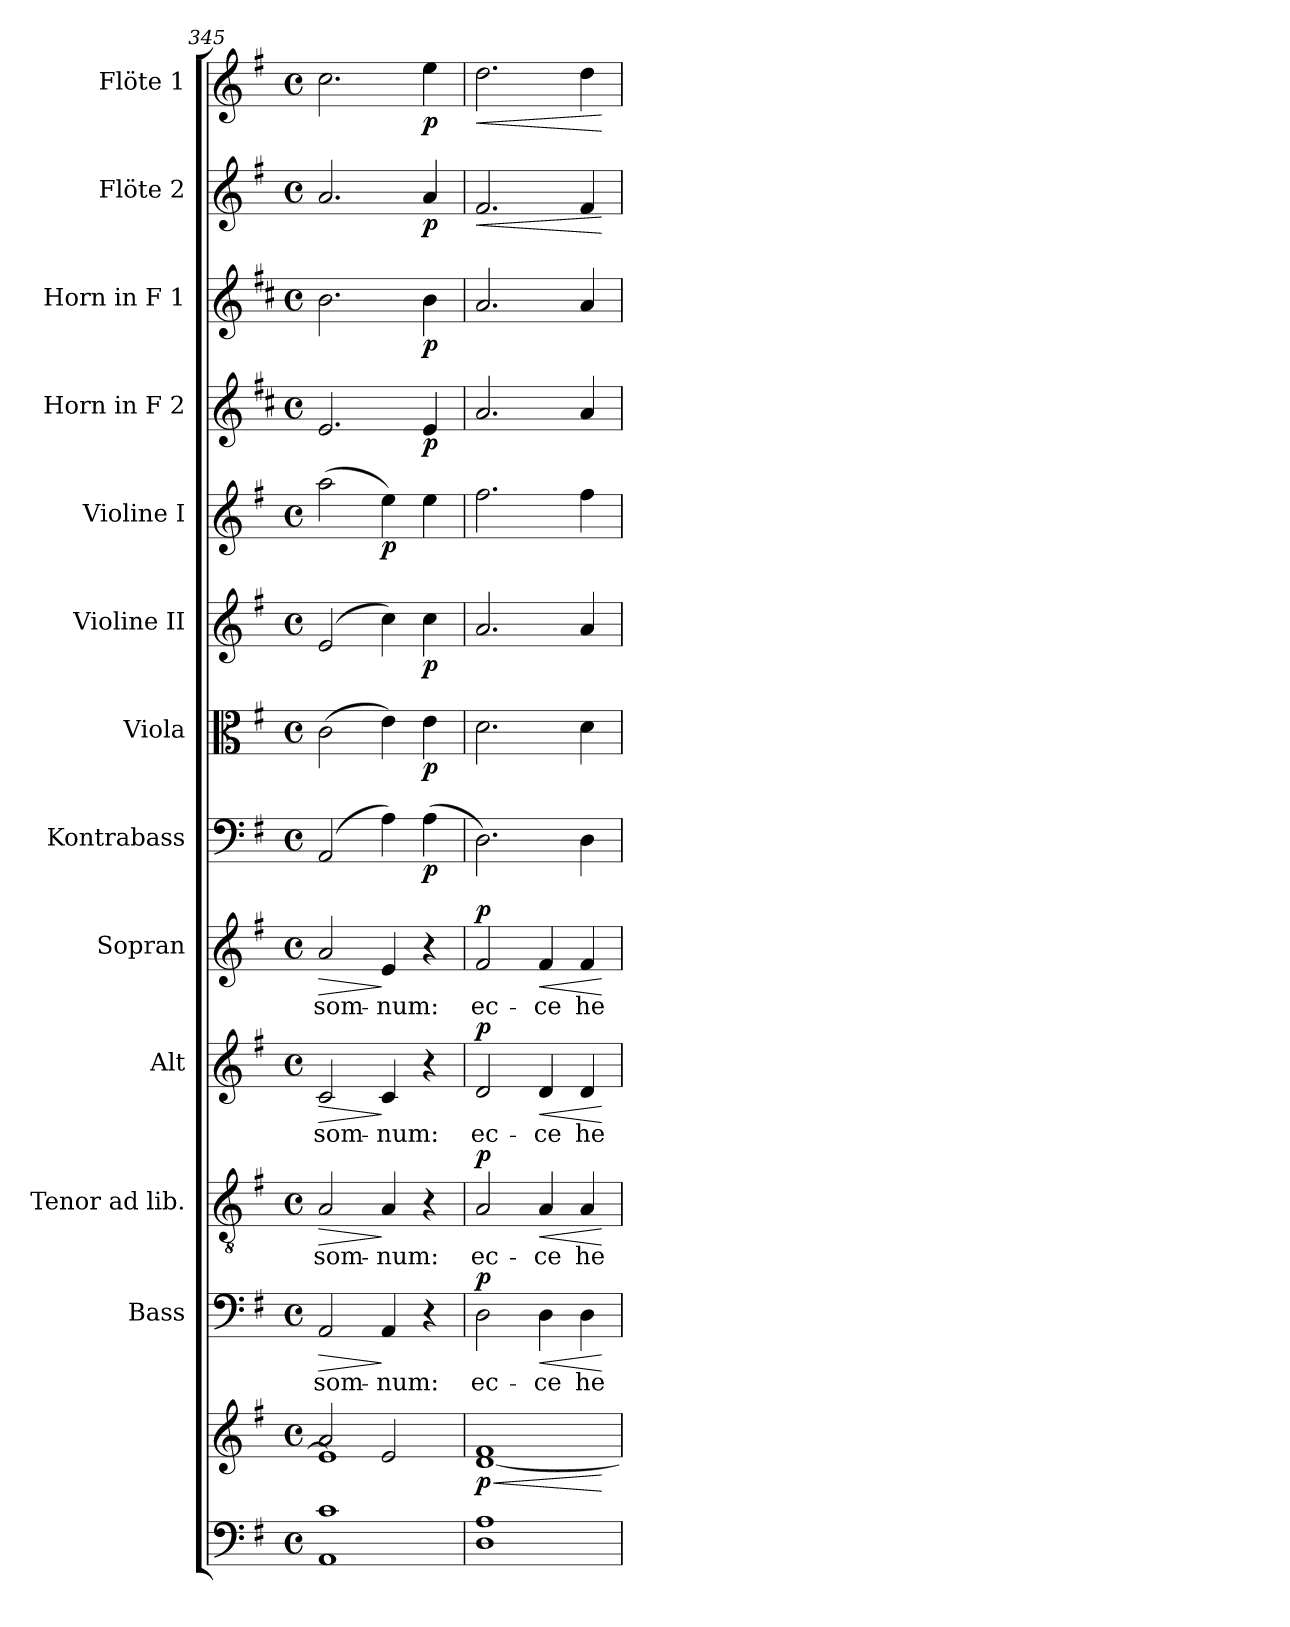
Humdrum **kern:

**kern	**kern	**dynam	**kern	**text	**dynam	**kern	**text	**dynam	**kern	**text	**dynam	**kern	**text	**dynam	**kern	**dynam	**kern	**dynam	**kern	**dynam	**kern	**dynam	**kern	**dynam	**kern	**dynam	**kern	**dynam	**kern	**dynam
*part13	*part13	*part13	*part12	*part12	*part12	*part11	*part11	*part11	*part10	*part10	*part10	*part9	*part9	*part9	*part8	*part8	*part7	*part7	*part6	*part6	*part5	*part5	*part4	*part4	*part3	*part3	*part2	*part2	*part1	*part1
*staff14	*staff13	*staff13/14	*staff12	*staff12	*staff12	*staff11	*staff11	*staff11	*staff10	*staff10	*staff10	*staff9	*staff9	*staff9	*staff8	*staff8	*staff7	*staff7	*staff6	*staff6	*staff5	*staff5	*staff4	*staff4	*staff3	*staff3	*staff2	*staff2	*staff1	*staff1
*	*	*	*I"Bass	*	*	*I"Tenor ad lib.	*	*	*I"Alt	*	*	*I"Sopran	*	*	*I"Kontrabass	*	*I"Viola	*	*I"Violine II	*	*I"Violine I	*	*I"Horn in F 2	*	*I"Horn in F 1	*	*I"Flöte 2	*	*I"Flöte 1	*
*	*	*	*I'B.	*	*	*I'T.	*	*	*I'A.	*	*	*I'S.	*	*	*I'Kb.	*	*I'Vla.	*	*I'Vl. II	*	*I'Vl. I	*	*	*	*	*	*I'Fl. 2	*	*I'Fl. 1	*
*clefF4	*clefG2	*	*clefF4	*	*	*clefGv2	*	*	*clefG2	*	*	*clefG2	*	*	*clefF4	*	*clefC3	*	*clefG2	*	*clefG2	*	*clefG2	*	*clefG2	*	*clefG2	*	*clefG2	*
*	*	*	*	*	*	*	*	*	*	*	*	*	*	*	*ITrd7c12	*	*	*	*	*	*	*	*ITrd4c7	*	*ITrd4c7	*	*	*	*	*
*k[f#]	*k[f#]	*	*k[f#]	*	*	*k[f#]	*	*	*k[f#]	*	*	*k[f#]	*	*	*k[f#]	*	*k[f#]	*	*k[f#]	*	*k[f#]	*	*k[f#]	*	*k[f#]	*	*k[f#]	*	*k[f#]	*
*G:	*G:	*	*G:	*	*	*G:	*	*	*G:	*	*	*G:	*	*	*G:	*	*G:	*	*G:	*	*G:	*	*G:	*	*G:	*	*G:	*	*G:	*
*M4/4	*M4/4	*	*M4/4	*	*	*M4/4	*	*	*M4/4	*	*	*M4/4	*	*	*M4/4	*	*M4/4	*	*M4/4	*	*M4/4	*	*M4/4	*	*M4/4	*	*M4/4	*	*M4/4	*
*met(c)	*met(c)	*	*met(c)	*	*	*met(c)	*	*	*met(c)	*	*	*met(c)	*	*	*met(c)	*	*met(c)	*	*met(c)	*	*met(c)	*	*met(c)	*	*met(c)	*	*met(c)	*	*met(c)	*
=345	=345	=345	=345	=345	=345	=345	=345	=345	=345	=345	=345	=345	=345	=345	=345	=345	=345	=345	=345	=345	=345	=345	=345	=345	=345	=345	=345	=345	=345	=345
*^	*^	*	*	*	*	*	*	*	*	*	*	*	*	*	*	*	*	*	*	*	*	*	*	*	*	*	*	*	*	*
!	!	!	!	!	!	!LO:LY:b	!LO:HP:b	!	!LO:LY:b	!LO:HP:b	!	!LO:LY:b	!LO:HP:b	!	!LO:LY:b	!LO:HP:b	!	!	!	!	!	!	!	!	!	!	!	!	!	!	!	!
1c	1AA	2a/	1e]	.	2AA/	som-	>	2A/	som-	>	2c/	som-	>	2a/	som-	>	(2AAA/	.	(>2c\	.	(2e/	.	(>2aa\	.	2.A/	.	2.e\	.	2.a/	.	2.cc\	.
!	!	!	!	!	!	!LO:LY:b	!	!	!LO:LY:b	!	!	!LO:LY:b	!	!	!LO:LY:b	!	!	!	!	!	!	!	!	!LO:DY:b	!	!	!	!	!	!	!	!
.	.	2e/	.	.	4AA/	-num:	]	4A/	-num:	]	4c/	-num:	]	4e/	-num:	]	4AA\)	.	4e\)	.	4cc\)	.	4ee\)	p	.	.	.	.	.	.	.	.
!	!	!	!	!	!	!	!	!	!	!	!	!	!	!	!	!	!	!LO:DY:b	!	!LO:DY:b	!	!LO:DY:b	!	!	!	!LO:DY:b	!	!LO:DY:b	!	!LO:DY:b	!	!LO:DY:b
.	.	.	.	.	4r	.	.	4r	.	.	4r	.	.	4r	.	.	(>4AA\	p	4e\	p	4cc\	p	4ee\	.	4A/	p	4e\	p	4a/	p	4ee\	p
=346	=346	=346	=346	=346	=346	=346	=346	=346	=346	=346	=346	=346	=346	=346	=346	=346	=346	=346	=346	=346	=346	=346	=346	=346	=346	=346	=346	=346	=346	=346	=346	=346
!	!	!	!	!LO:HP:b	!	!LO:LY:b	!	!	!LO:LY:b	!	!	!LO:LY:b	!	!	!LO:LY:b	!	!	!	!	!	!	!	!	!	!	!	!	!	!	!LO:HP:b	!	!LO:HP:b
!	!	!	!	!LO:DY:n=1:b	!	!	!LO:DY:a	!	!	!LO:DY:a	!	!	!LO:DY:a	!	!	!LO:DY:a	!	!	!	!	!	!	!	!	!	!	!	!	!	!	!	!
1A	1D	1f#	[<1d	< p	2D\	ec-	p	2A/	ec-	p	2d/	ec-	p	2f#/	ec-	p	2.DD\)	.	2.d\	.	2.a/	.	2.ff#\	.	2.d/	.	2.d/	.	2.f#/	<	2.dd\	<
!	!	!	!	!	!	!LO:LY:b	!LO:HP:b	!	!LO:LY:b	!LO:HP:b	!	!LO:LY:b	!LO:HP:b	!	!LO:LY:b	!LO:HP:b	!	!	!	!	!	!	!	!	!	!	!	!	!	!	!	!
.	.	.	.	.	4D\	-ce	<	4A/	-ce	<	4d/	-ce	<	4f#/	-ce	<	.	.	.	.	.	.	.	.	.	.	.	.	.	.	.	.
!	!	!	!	!	!	!LO:LY:b	!	!	!LO:LY:b	!	!	!LO:LY:b	!	!	!LO:LY:b	!	!	!	!	!	!	!	!	!	!	!	!	!	!	!	!	!
.	.	.	.	.	4D\	he-	.	4A/	he-	.	4d/	he-	.	4f#/	he-	.	4DD\	.	4d\	.	4a/	.	4ff#\	.	4d/	.	4d/	.	4f#/	.	4dd\	.
*v	*v	*	*	*	*	*	*	*	*	*	*	*	*	*	*	*	*	*	*	*	*	*	*	*	*	*	*	*	*	*	*	*
*	*v	*v	*	*	*	*	*	*	*	*	*	*	*	*	*	*	*	*	*	*	*	*	*	*	*	*	*	*	*	*	*
.	.	[	.	.	[	.	.	[	.	.	[	.	.	[	.	.	.	.	.	.	.	.	.	.	.	.	.	[	.	[
=	=	=	=	=	=	=	=	=	=	=	=	=	=	=	=	=	=	=	=	=	=	=	=	=	=	=	=	=	=	=
*-	*-	*-	*-	*-	*-	*-	*-	*-	*-	*-	*-	*-	*-	*-	*-	*-	*-	*-	*-	*-	*-	*-	*-	*-	*-	*-	*-	*-	*-	*-
